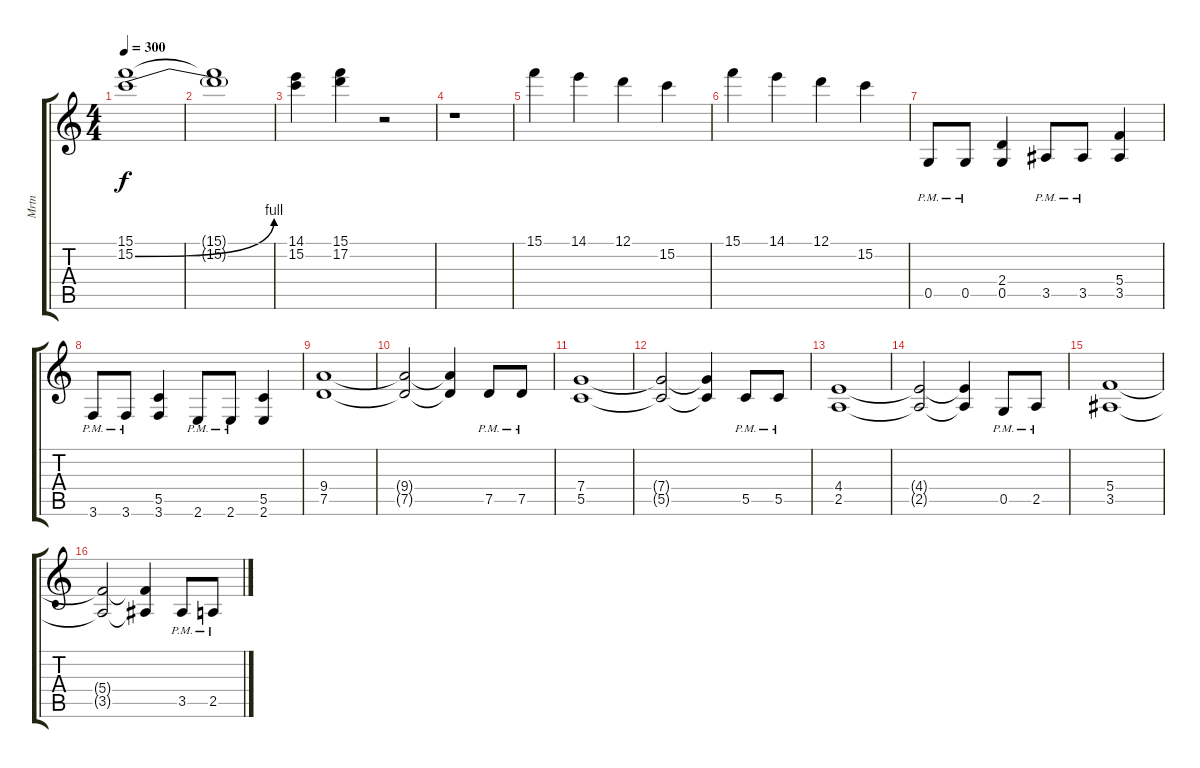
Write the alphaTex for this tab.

\track ("Mrtn" "Mrtn") {instrument distortionguitar}
\staff {score tabs}
\tuning (D4 A3 F3 C3 G2 D2) {hide}
\ts (4 4)
\tempo 300
\clef g2
\ks c
(15.1 15.2{be (bend 0 0 60 4)}).1{dy f} |
(15.1{t} 15.2{t}).1 |
(14.1 15.2).4 (15.1 17.2).4 r.2 |
r.1 |
15.1.4 14.1.4 12.1.4 15.2.4 |
15.1.4 14.1.4 12.1.4 15.2.4 |
0.5{pm}.8 0.5{pm}.8 (2.4 0.5).4 3.5{pm}.8 3.5{pm}.8 (5.4 3.5).4 |
3.6{pm}.8 3.6{pm}.8 (5.5 3.6).4 2.6{pm}.8 2.6{pm}.8 (5.5 2.6).4 |
(9.4 7.5).1 |
(9.4{t} 7.5{t}).2 (9.4{t} 7.5{t}).4 7.5{pm}.8 7.5{pm}.8 |
(7.4 5.5).1 |
(7.4{t} 5.5{t}).2 (7.4{t} 5.5{t}).4 5.5{pm}.8 5.5{pm}.8 |
(4.4 2.5).1 |
(4.4{t} 2.5{t}).2 (4.4{t} 2.5{t}).4 0.5{pm}.8 2.5{pm}.8 |
(5.4 3.5).1 |
(5.4{t} 3.5{t}).2 (5.4{t} 3.5{t}).4 3.5{pm}.8 2.5{pm}.8
